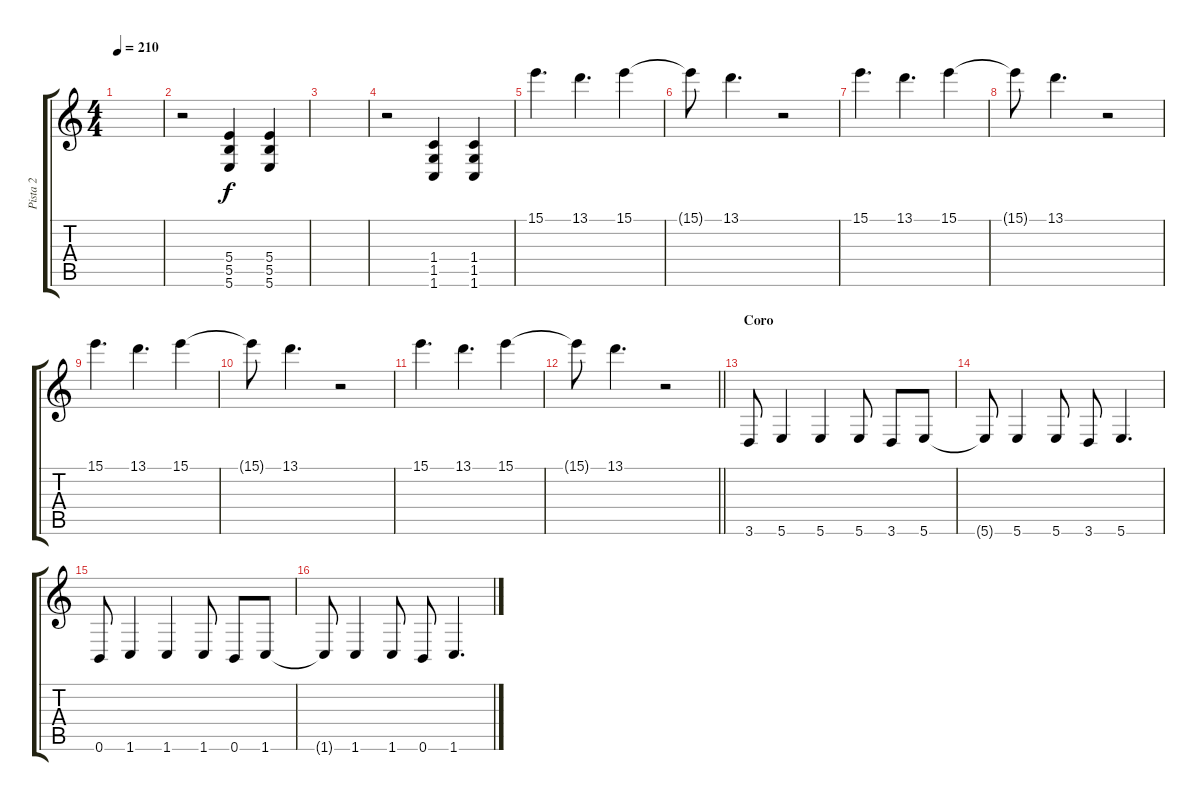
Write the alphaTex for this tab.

\track ("Pista 2" "Pista 2") {instrument distortionguitar}
\staff {score tabs}
\tuning (Db4 Ab4 E3 B2 Gb2 B1) {hide}
\ts (4 4)
\tempo 210
\clef g2
\ks c
|
r.2 (5.4 5.5 5.6).4 (5.4 5.5 5.6).4 |
|
r.2 (1.4 1.5 1.6).4 (1.4 1.5 1.6).4 |
15.1.4{d} 13.1.4{d} 15.1.4 |
15.1{t}.8 13.1.4{d} r.2 |
15.1.4{d} 13.1.4{d} 15.1.4 |
15.1{t}.8 13.1.4{d} r.2 |
15.1.4{d} 13.1.4{d} 15.1.4 |
15.1{t}.8 13.1.4{d} r.2 |
15.1.4{d} 13.1.4{d} 15.1.4 |
\barLineRight lightlight
15.1{t}.8 13.1.4{d} r.2 |
\section ("" "Coro")
3.6.8 5.6.4 5.6.4 5.6.8 3.6.8 5.6.8 |
5.6{t}.8 5.6.4 5.6.8 3.6.8 5.6.4{d} |
0.6.8 1.6.4 1.6.4 1.6.8 0.6.8 1.6.8 |
1.6{t}.8 1.6.4 1.6.8 0.6.8 1.6.4{d}
